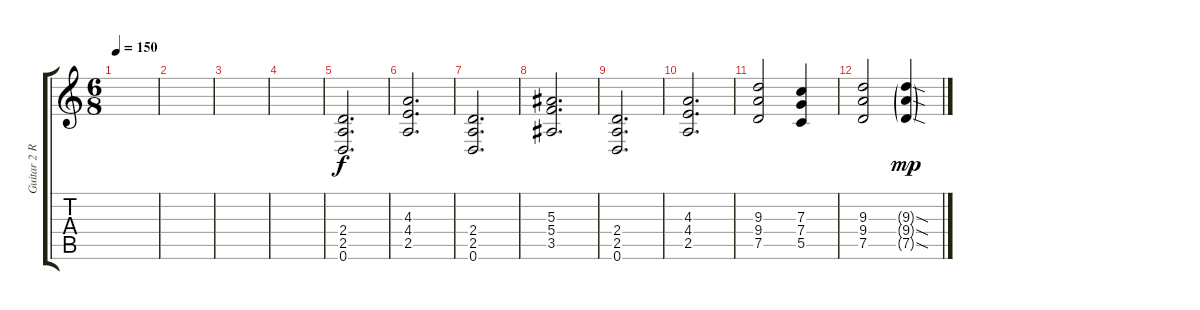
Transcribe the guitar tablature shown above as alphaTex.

\track ("Guitar 2 Right" "Guitar 2 R") {instrument distortionguitar}
\staff {score tabs}
\tuning (D4 A3 F3 C3 G2 D2) {hide}
\ts (6 8)
\tempo 150
\clef g2
\ks c
|
|
|
|
(2.4 2.5 0.6).2{d dy f} |
(4.3 4.4 2.5).2{d} |
(2.4 2.5 0.6).2{d} |
(5.3 5.4 3.5).2{d} |
(2.4 2.5 0.6).2{d} |
(4.3 4.4 2.5).2{d} |
(9.3 9.4 7.5).2 (7.3 7.4 5.5).4 |
(9.3 9.4 7.5).2 (9.3{sod g} 9.4{sod g} 7.5{sod g}).4{dy mp}
